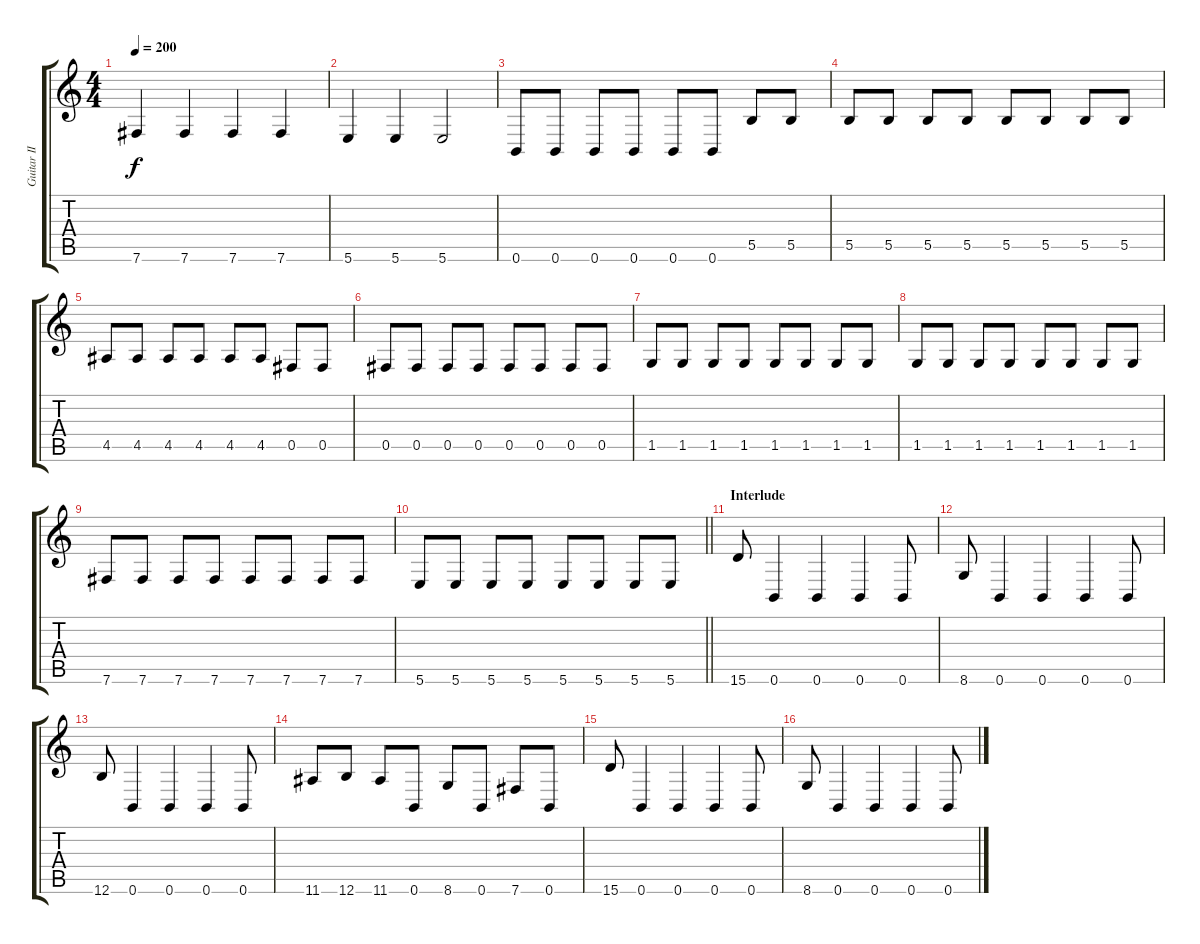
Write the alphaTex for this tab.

\track ("Guitar II" "Guitar II") {instrument distortionguitar}
\staff {score tabs}
\tuning (Db4 Ab3 E3 B2 Gb2 B1) {hide}
\ts (4 4)
\tempo 200
\clef g2
\ks c
7.6.4{dy f} 7.6.4 7.6.4 7.6.4 |
5.6.4 5.6.4 5.6.2 |
0.6.8 0.6.8 0.6.8 0.6.8 0.6.8 0.6.8 5.5.8 5.5.8 |
5.5.8 5.5.8 5.5.8 5.5.8 5.5.8 5.5.8 5.5.8 5.5.8 |
4.5.8 4.5.8 4.5.8 4.5.8 4.5.8 4.5.8 0.5.8 0.5.8 |
0.5.8 0.5.8 0.5.8 0.5.8 0.5.8 0.5.8 0.5.8 0.5.8 |
1.5.8 1.5.8 1.5.8 1.5.8 1.5.8 1.5.8 1.5.8 1.5.8 |
1.5.8 1.5.8 1.5.8 1.5.8 1.5.8 1.5.8 1.5.8 1.5.8 |
7.6.8 7.6.8 7.6.8 7.6.8 7.6.8 7.6.8 7.6.8 7.6.8 |
\barLineRight lightlight
5.6.8 5.6.8 5.6.8 5.6.8 5.6.8 5.6.8 5.6.8 5.6.8 |
\section ("" "Interlude")
15.6.8 0.6.4 0.6.4 0.6.4 0.6.8 |
8.6.8 0.6.4 0.6.4 0.6.4 0.6.8 |
12.6.8 0.6.4 0.6.4 0.6.4 0.6.8 |
11.6.8 12.6.8 11.6.8 0.6.8 8.6.8 0.6.8 7.6.8 0.6.8 |
15.6.8 0.6.4 0.6.4 0.6.4 0.6.8 |
8.6.8 0.6.4 0.6.4 0.6.4 0.6.8
